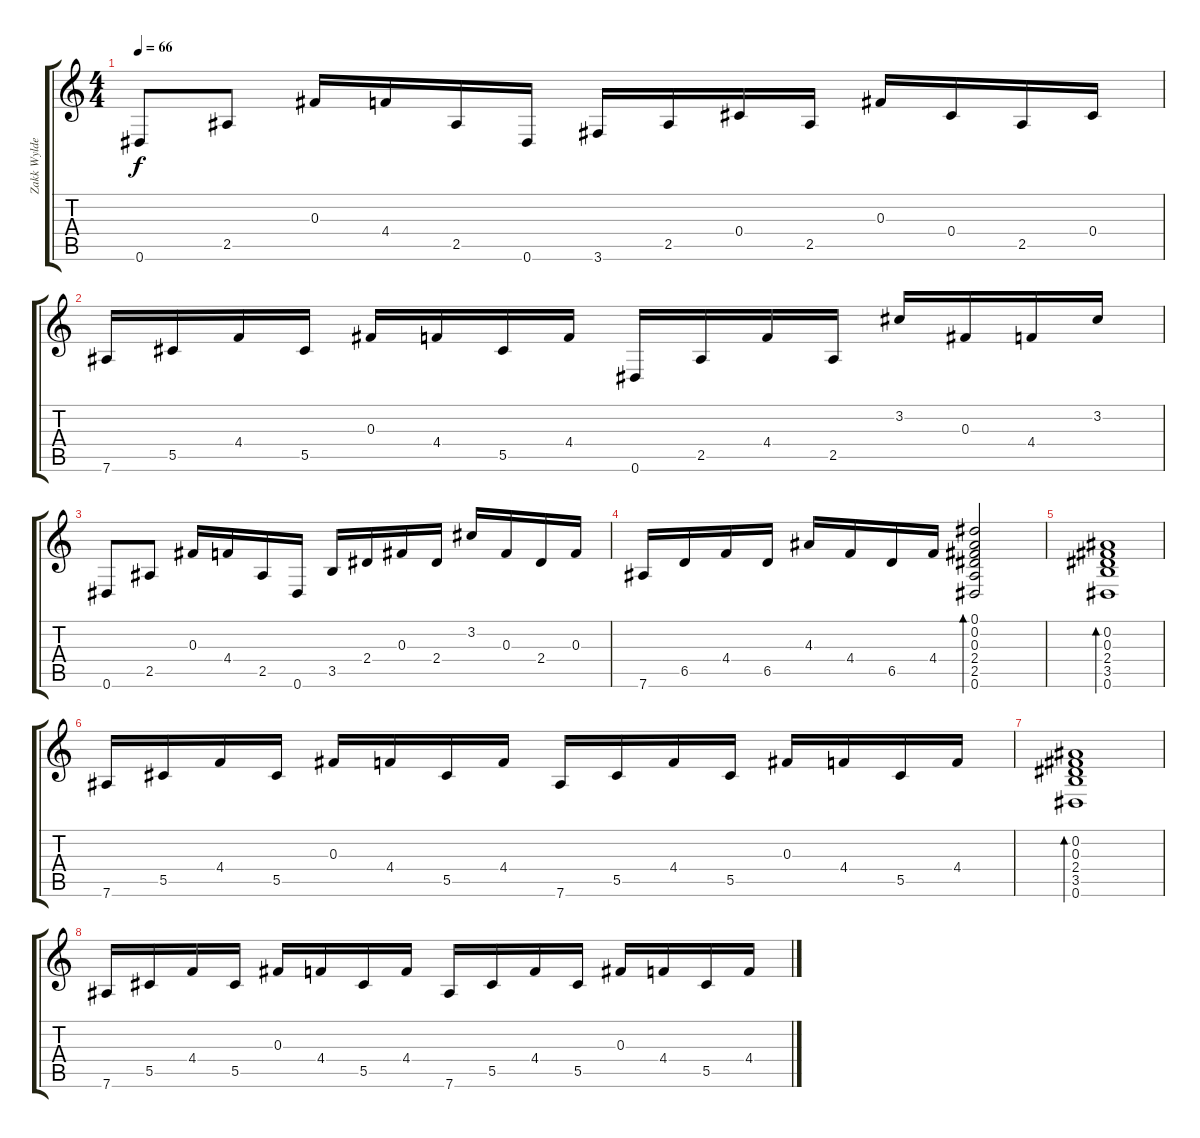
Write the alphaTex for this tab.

\track ("Zakk Wylde" "Zakk Wylde") {instrument acousticguitarsteel}
\staff {score tabs}
\tuning (Eb4 Bb3 Gb3 Db3 Ab2 Eb2) {hide}
\ts (4 4)
\tempo 66
\clef g2
\ks c
0.6.8{dy f} 2.5.8 0.3.16 4.4.16 2.5.16 0.6.16 3.6.16 2.5.16 0.4.16 2.5.16 0.3.16 0.4.16 2.5.16 0.4.16 |
7.6.16 5.5.16 4.4.16 5.5.16 0.3.16 4.4.16 5.5.16 4.4.16 0.6.16 2.5.16 4.4.16 2.5.16 3.2.16 0.3.16 4.4.16 3.2.16 |
0.6.8 2.5.8 0.3.16 4.4.16 2.5.16 0.6.16 3.5.16 2.4.16 0.3.16 2.4.16 3.2.16 0.3.16 2.4.16 0.3.16 |
7.6.16 6.5.16 4.4.16 6.5.16 4.3.16 4.4.16 6.5.16 4.4.16 (0.1 0.2 0.3 2.4 2.5 0.6).2{bd 60} |
(0.2 0.3 2.4 3.5 0.6).1{bd 60} |
7.6.16 5.5.16 4.4.16 5.5.16 0.3.16 4.4.16 5.5.16 4.4.16 7.6.16 5.5.16 4.4.16 5.5.16 0.3.16 4.4.16 5.5.16 4.4.16 |
(0.2 0.3 2.4 3.5 0.6).1{bd 60} |
7.6.16 5.5.16 4.4.16 5.5.16 0.3.16 4.4.16 5.5.16 4.4.16 7.6.16 5.5.16 4.4.16 5.5.16 0.3.16 4.4.16 5.5.16 4.4.16
